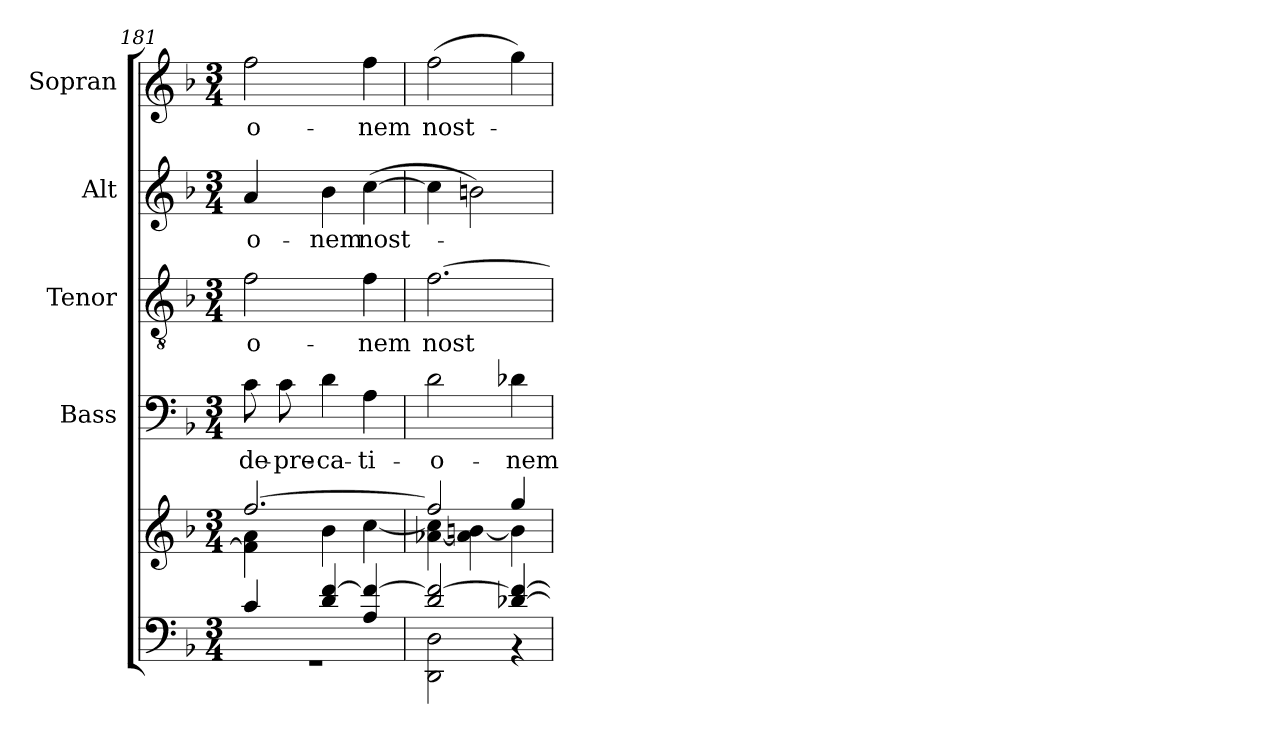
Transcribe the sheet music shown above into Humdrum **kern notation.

**kern	**kern	**kern	**text	**kern	**text	**kern	**text	**kern	**text
*part5	*part5	*part4	*part4	*part3	*part3	*part2	*part2	*part1	*part1
*staff6	*staff5	*staff4	*staff4	*staff3	*staff3	*staff2	*staff2	*staff1	*staff1
*	*	*I"Bass	*	*I"Tenor	*	*I"Alt	*	*I"Sopran	*
*	*	*I'B.	*	*I'T.	*	*I'A.	*	*I'S.	*
*clefF4	*clefG2	*clefF4	*	*clefGv2	*	*clefG2	*	*clefG2	*
*k[b-]	*k[b-]	*k[b-]	*	*k[b-]	*	*k[b-]	*	*k[b-]	*
*F:	*F:	*F:	*	*F:	*	*F:	*	*F:	*
*M3/4	*M3/4	*M3/4	*	*M3/4	*	*M3/4	*	*M3/4	*
=181	=181	=181	=181	=181	=181	=181	=181	=181	=181
*^	*	*	*	*	*	*	*	*	*
!	!LO:N:vis=1	!	!	!LO:LY:b	!	!LO:LY:b	!	!LO:LY:b	!	!LO:LY:b
*	*	*^	*	*	*	*	*	*	*	*
4c/	2.rAA	[>2.ff/	4f\] 4a\	8c\	de-	2f\	-o-	4a/	-o-	2ff\	-o-
!	!	!	!	!	!LO:LY:b	!	!	!	!	!	!
.	.	.	.	8c\	-pre-	.	.	.	.	.	.
!	!	!	!	!	!LO:LY:b	!	!	!	!LO:LY:b	!	!
4d/ [>4f/	.	.	4b-\	4d\	-ca-	.	.	4b-\	-nem	.	.
!	!	!	!	!	!LO:LY:b	!	!LO:LY:b	!	!LO:LY:b	!	!LO:LY:b
4A/ 4f/_	.	.	[<4cc\	4A\	-ti-	4f\	-nem	(>[4cc\	nost-	4ff\	-nem
=182	=182	=182	=182	=182	=182	=182	=182	=182	=182	=182	=182
!	!	!	!	!	!LO:LY:b	!	!LO:LY:b	!	!	!	!LO:LY:b
2d/ 2f/_	2DD\ 2D\	2ff/]	[<4a-X\ 4cc\]	2d\	-o-	[2.f\	nost-	4cc\]	.	(>2ff\	nost-
.	.	.	4a-\] [<4bn\	.	.	.	.	2bn\)	.	.	.
!	!	!	!	!	!LO:LY:b	!	!	!	!	!	!
[>4d-X/ 4f/_	4rAA	4gg/	4b\]	4d-X\	-nem	.	.	.	.	4gg\)	.
*v	*v	*	*	*	*	*	*	*	*	*	*
*	*v	*v	*	*	*	*	*	*	*	*
=	=	=	=	=	=	=	=	=	=
*-	*-	*-	*-	*-	*-	*-	*-	*-	*-
